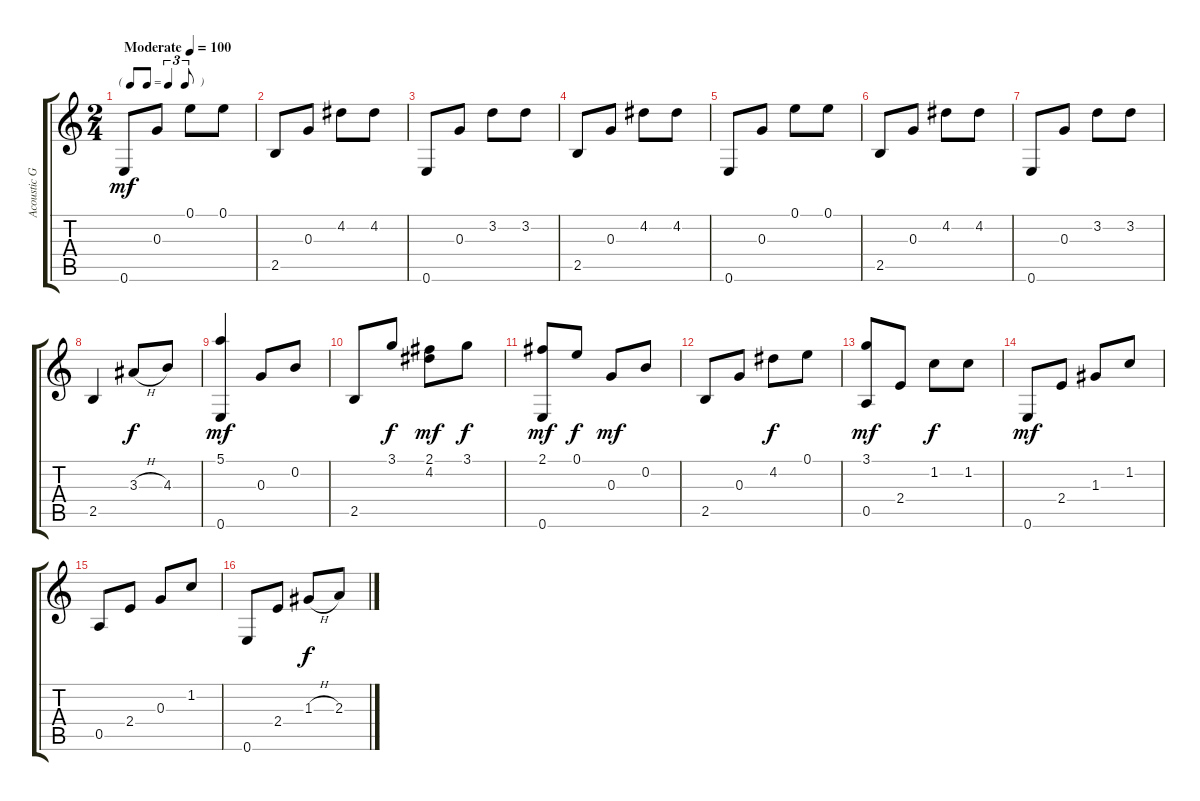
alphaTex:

\track ("Acoustic Guitar" "Acoustic G") {instrument acousticguitarnylon}
\staff {score tabs}
\tuning (E4 B3 G3 D3 A2 E2) {hide}
\ts (2 4)
\tf triplet8th
\tempo (100 "Moderate")
\clef g2
\ks c
0.6.8{dy mf instrument acousticguitarnylon} 0.3.8 0.1.8 0.1.8 |
2.5.8 0.3.8 4.2.8 4.2.8 |
0.6.8 0.3.8 3.2.8 3.2.8 |
2.5.8 0.3.8 4.2.8 4.2.8 |
0.6.8 0.3.8 0.1.8 0.1.8 |
2.5.8 0.3.8 4.2.8 4.2.8 |
0.6.8 0.3.8 3.2.8 3.2.8 |
2.5.4 3.3{h}.8{dy f} 4.3.8 |
(5.1 0.6).4{dy mf} 0.3.8 0.2.8 |
2.5.8 3.1.8{dy f} (2.1 4.2).8{dy mf} 3.1.8{dy f} |
(2.1 0.6).8{dy mf} 0.1.8{dy f} 0.3.8{dy mf} 0.2.8 |
2.5.8 0.3.8 4.2.8{dy f} 0.1.8 |
(3.1 0.5).8{dy mf} 2.4.8 1.2.8{dy f} 1.2.8 |
0.6.8{dy mf} 2.4.8 1.3.8 1.2.8 |
0.5.8 2.4.8 0.3.8 1.2.8 |
0.6.8 2.4.8 1.3{h}.8{dy f} 2.3.8
